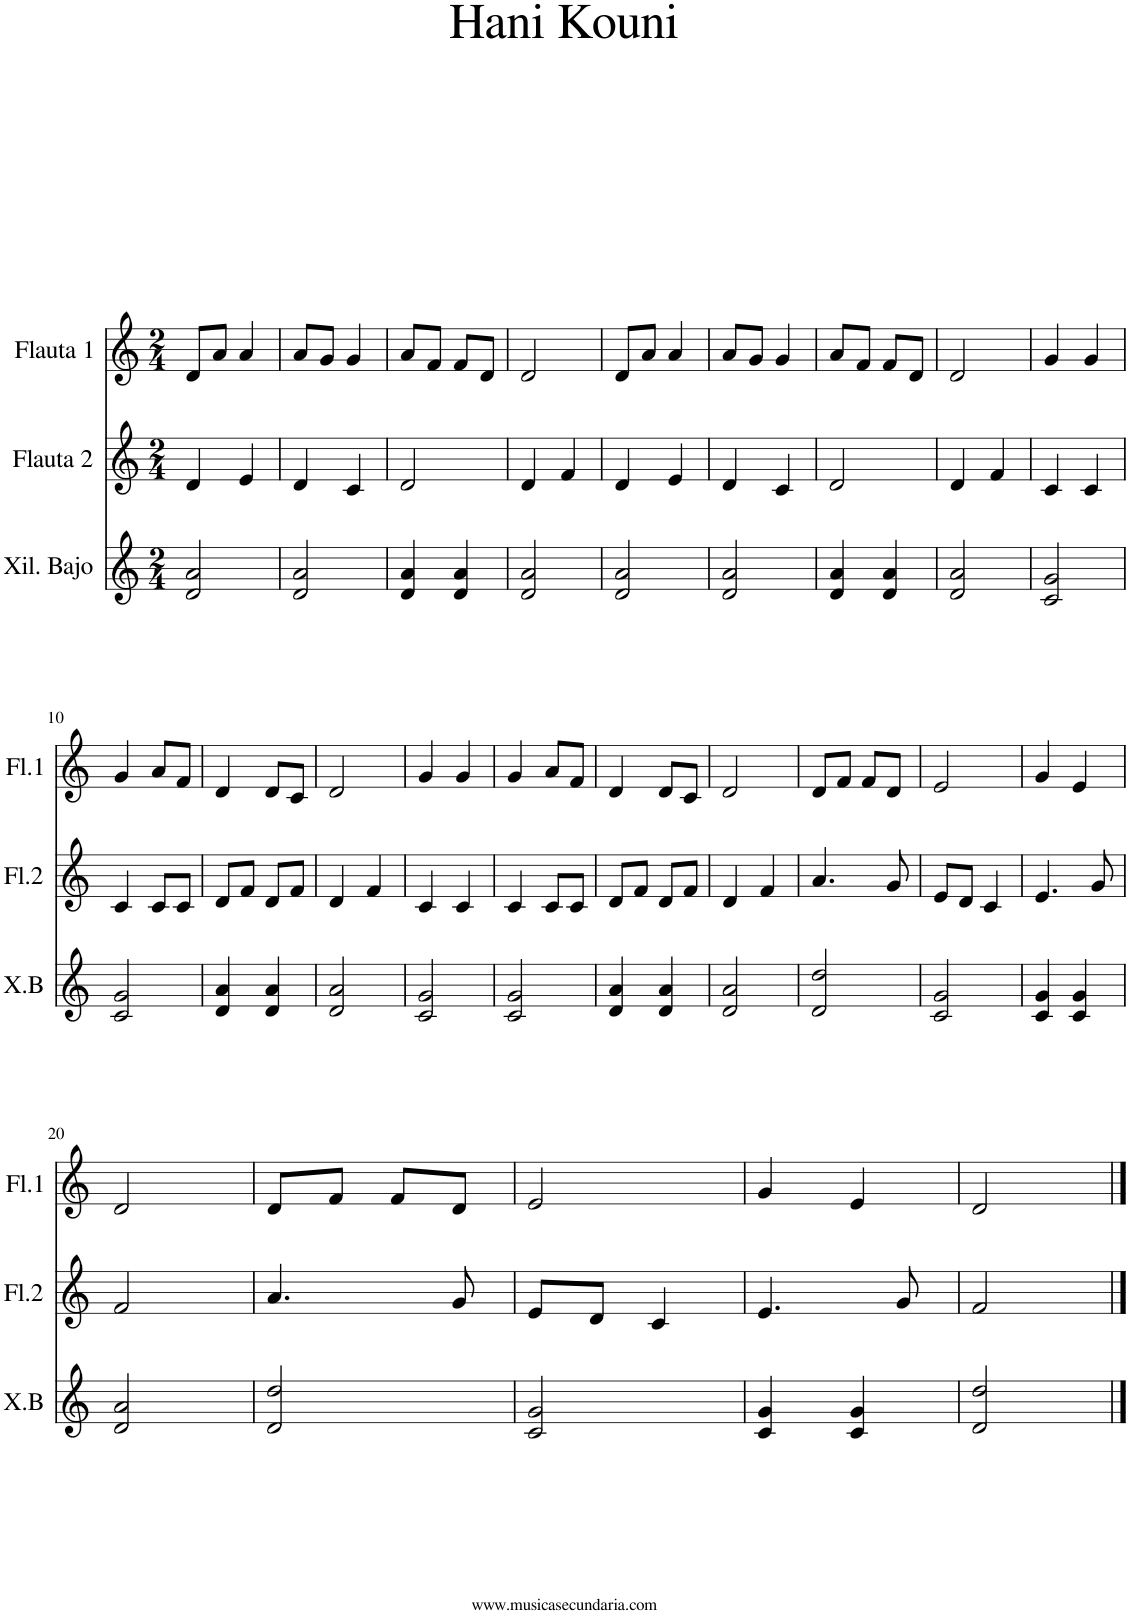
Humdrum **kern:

**kern	**kern	**kern
*part3	*part2	*part1
*staff3	*staff2	*staff1
*I"Xil. Bajo	*I"Flauta 2	*I"Flauta 1
*I'X.B	*I'Fl.2	*I'Fl.1
*clefG2	*clefG2	*clefG2
*k[]	*k[]	*k[]
*M2/4	*M2/4	*M2/4
=1	=1	=1
2d/ 2a/	4d/	8d/L
.	.	8a/J
.	4e/	4a/
=2	=2	=2
2d/ 2a/	4d/	8a/L
.	.	8g/J
.	4c/	4g/
=3	=3	=3
4d/ 4a/	2d/	8a/L
.	.	8f/J
4d/ 4a/	.	8f/L
.	.	8d/J
=4	=4	=4
2d/ 2a/	4d/	2d/
.	4f/	.
=5	=5	=5
2d/ 2a/	4d/	8d/L
.	.	8a/J
.	4e/	4a/
=6	=6	=6
2d/ 2a/	4d/	8a/L
.	.	8g/J
.	4c/	4g/
=7	=7	=7
4d/ 4a/	2d/	8a/L
.	.	8f/J
4d/ 4a/	.	8f/L
.	.	8d/J
=8	=8	=8
2d/ 2a/	4d/	2d/
.	4f/	.
=9	=9	=9
2c/ 2g/	4c/	4g/
.	4c/	4g/
!!LO:LB:g=z
=10	=10	=10
2c/ 2g/	4c/	4g/
.	8c/L	8a/L
.	8c/J	8f/J
=11	=11	=11
4d/ 4a/	8d/L	4d/
.	8f/J	.
4d/ 4a/	8d/L	8d/L
.	8f/J	8c/J
=12	=12	=12
2d/ 2a/	4d/	2d/
.	4f/	.
=13	=13	=13
2c/ 2g/	4c/	4g/
.	4c/	4g/
=14	=14	=14
2c/ 2g/	4c/	4g/
.	8c/L	8a/L
.	8c/J	8f/J
=15	=15	=15
4d/ 4a/	8d/L	4d/
.	8f/J	.
4d/ 4a/	8d/L	8d/L
.	8f/J	8c/J
=16	=16	=16
2d/ 2a/	4d/	2d/
.	4f/	.
=17	=17	=17
2d/ 2dd/	4.a/	8d/L
.	.	8f/J
.	.	8f/L
.	8g/	8d/J
=18	=18	=18
2c/ 2g/	8e/L	2e/
.	8d/J	.
.	4c/	.
=19	=19	=19
4c/ 4g/	4.e/	4g/
4c/ 4g/	.	4e/
.	8g/	.
!!LO:LB:g=z
=20	=20	=20
2d/ 2a/	2f/	2d/
=21	=21	=21
2d/ 2dd/	4.a/	8d/L
.	.	8f/J
.	.	8f/L
.	8g/	8d/J
=22	=22	=22
2c/ 2g/	8e/L	2e/
.	8d/J	.
.	4c/	.
=23	=23	=23
4c/ 4g/	4.e/	4g/
4c/ 4g/	.	4e/
.	8g/	.
=24	=24	=24
2d/ 2dd/	2f/	2d/
==	==	==
*-	*-	*-
